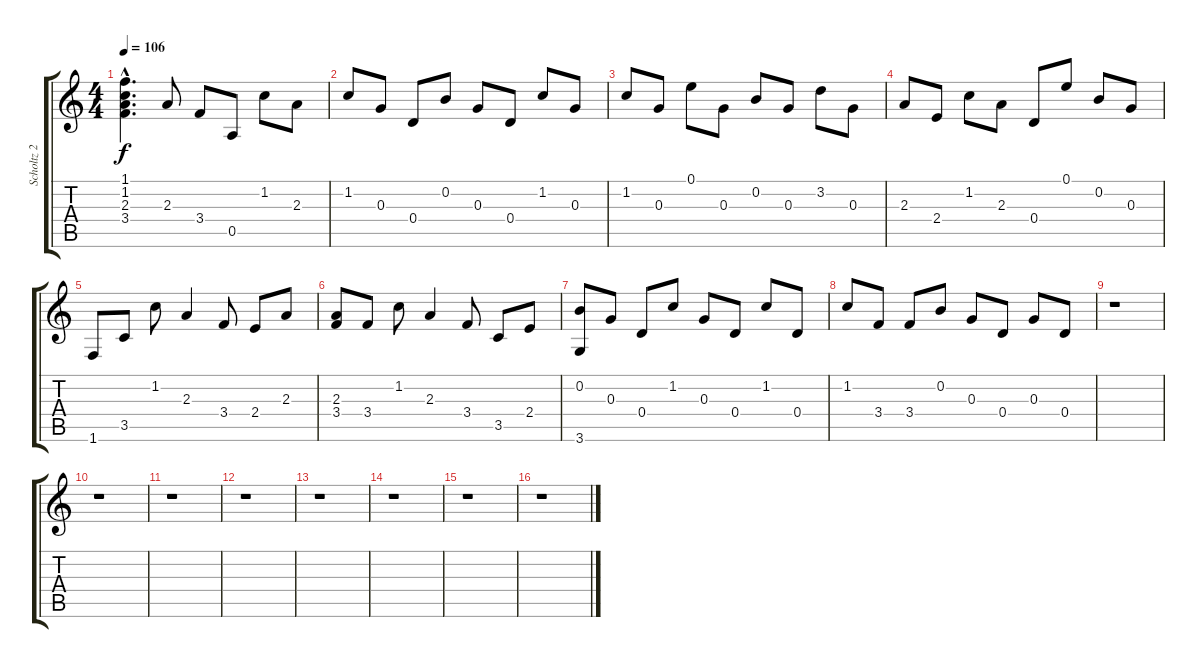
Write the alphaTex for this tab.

\track ("Scholtz 2" "Scholtz 2") {instrument electricguitarjazz}
\staff {score tabs}
\tuning (E4 B3 G3 D3 A2 E2) {hide}
\ts (4 4)
\tempo 106
\clef g2
\ks c
(1.1{hac} 1.2{hac} 2.3{hac} 3.4{hac}).4{d dy f} 2.3.8 3.4.8 0.5.8 1.2.8 2.3.8 |
1.2.8 0.3.8 0.4.8 0.2.8 0.3.8 0.4.8 1.2.8 0.3.8 |
1.2.8 0.3.8 0.1.8 0.3.8 0.2.8 0.3.8 3.2.8 0.3.8 |
2.3.8 2.4.8 1.2.8 2.3.8 0.4.8 0.1.8 0.2.8 0.3.8 |
1.6.8 3.5.8 1.2.8 2.3.4 3.4.8 2.4.8 2.3.8 |
(2.3 3.4).8 3.4.8 1.2.8 2.3.4 3.4.8 3.5.8 2.4.8 |
(0.2 3.6).8 0.3.8 0.4.8 1.2.8 0.3.8 0.4.8 1.2.8 0.4.8 |
1.2.8 3.4.8 3.4.8 0.2.8 0.3.8 0.4.8 0.3.8 0.4.8 |
r.1 |
r.1 |
r.1 |
r.1 |
r.1 |
r.1 |
r.1 |
r.1
